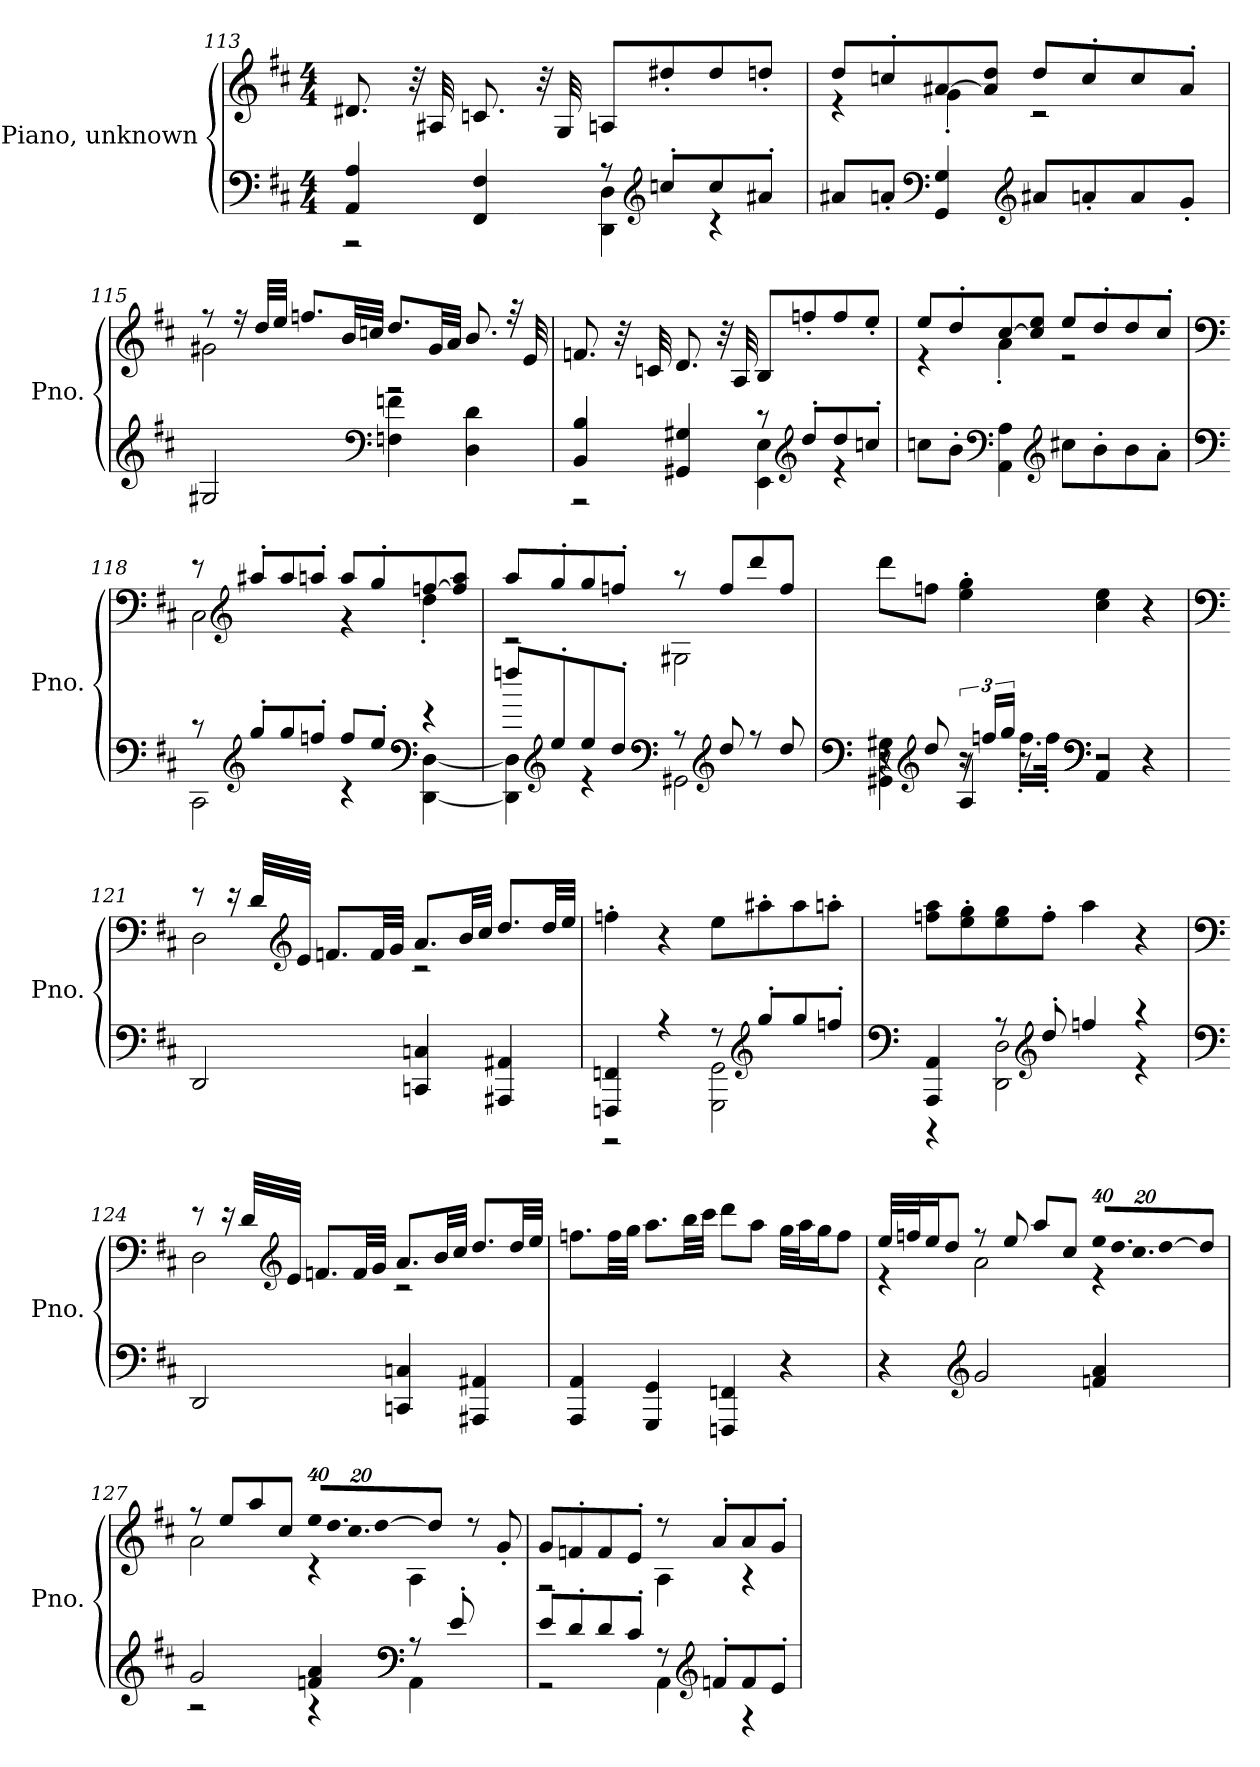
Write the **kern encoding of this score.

**kern	**kern
*part1	*part1
*staff2	*staff1
*I"Piano, unknown	*
*I'Pno.	*
*clefF4	*clefG2
*k[f#c#]	*k[f#c#]
*M4/4	*M4/4
=113	=113
*^	*
4AA/ 4A/	2r	8.d#X/
.	.	32r
.	.	32A#X/
4FF#/ 4F#/	.	8.cn/
.	.	32r
.	.	32G/
8r	4DD\ 4D\	8An/L
*clefG2	*	*
8ccn'/L	.	8dd#X'/
8cc/	4r	8dd#/
8a#X'/J	.	8ddn'/J
*v	*v	*
!!LO:LB:g=z
=114	=114
*	*^
8a#X/L	8dd/L	4r
8an'/J	8ccn'/	.
*clefF4	*	*
4GG/ 4G/	[8a#X/	4g'\
.	8a#/] 8dd/J	.
*clefG2	*	*
8a#X/L	8dd/L	2r
8an'/	8cc'/	.
8a/	8cc/	.
8g'/J	8a#'/J	.
=115	=115	=115
2G#X/	8r	2g#X\
.	16r	.
.	32dd/LLL	.
.	32ee/JJJ	.
.	8.ffn/L	.
.	32b/LL	.
.	32ccn/JJJ	.
*clefF4	*	*
4Fn\ 4fn\	8.dd/L	2r
.	32g#/LL	.
.	32a/JJJ	.
4D\ 4d\	8.b/	.
.	32r	.
.	32e/	.
*	*v	*v
!!LO:LB:g=z
=116	=116
*^	*
4BB/ 4B/	2r	8.fn/
.	.	32r
.	.	32cn/
4GG#X/ 4G#X/	.	8.d/
.	.	32r
.	.	32A/
8r	4EE\ 4E\	8B/L
*clefG2	*	*
8dd'/L	.	8ffn'/
8dd/	4r	8ff/
8ccn'/J	.	8ee'/J
*v	*v	*
=117	=117
*	*^
8ccn\L	8ee/L	4r
8b'\J	8dd'/	.
*clefF4	*	*
4AA\ 4A\	[8cc#/	4a'\
.	8cc#/] 8ee/J	.
*clefG2	*	*
8cc#X\L	8ee/L	2r
8b'\	8dd'/	.
8b\	8dd/	.
8a'\J	8cc#'/J	.
!!LO:LB:g=z	!!
=118	=118	=118
*clefF4	*clefF4	*
*^	*	*
8r	2CC#\	8r	2C#\
*clefG2	*	*clefG2	*
8gg'/L	.	8aa#X'/L	.
8gg/	.	8aa#/	.
8ffn'/J	.	8aan'/J	.
8ff/L	4r	8aa/L	4r
8ee'/J	.	8gg'/	.
*clefF4	*	*	*
4r	[4DD\ [4D\	[8ffn/	4dd'\
.	.	8ff/] 8aa/J	.
=119	=119	=119	=119
8ffn/L	4DD\] 4D\]	8aa/L	2r
*clefG2	*	*	*
8ee'/	.	8gg'/	.
8ee/	4r	8gg/	.
8dd'/J	.	8ffn'/J	.
*clefF4	*	*	*
8r	2GG#X\	8r	2G#X\
*clefG2	*	*	*
8dd/	.	8ff/L	.
8r	.	8ddd/	.
8dd/	.	8ff/J	.
*v	*v	*	*
*	*v	*v
!!LO:LB:g=z
=120	=120
*clefF4	*
*^	*
*	*^	*
8r	4GG#X\ 4G#X\	4r	8ddd\L
*clefG2	*	*	*
8dd/	.	.	8ffn\J
24r	8r	4A/	4ee\' 4gg\'
24ffn/LL	.	.	.
24gg/JJ	.	.	.
8r	16.ff'\LL	.	.
.	32ff'\JJk	.	.
*clefF4	*	*	*
4AA/	2r	2r	4cc#\ 4ee\
4r	.	.	4r
*v	*v	*v	*
=121	=121
*	*clefF4
*	*^
2DD/	8r	2D\
.	16r	.
.	32d/LLL	.
*	*clefG2	*
.	32e/JJJ	.
.	8.fn/L	.
.	32f/LL	.
.	32g/JJJ	.
4CCn/ 4Cn/	8.a/L	2r
.	32b/LL	.
.	32cc#/JJJ	.
4AAA#X/ 4AA#X/	8.dd/L	.
.	32dd/LL	.
.	32ee/JJJ	.
*	*v	*v
=122	=122
*^	*
4FFFn/ 4FFn/	2r	4ffn'\
4r	.	4r
8r	2GGG\ 2GG\	8ee\L
*clefG2	*	*
8gg'/L	.	8aa#X'\
8gg/	.	8aa#\
8ffn'/J	.	8aan'\J
!!LO:LB:g=z
=123	=123	=123
*clefF4	*	*
4AAA/ 4AA/	4r	8ffn\ 8aa\L
.	.	8ee\' 8gg\'
8r	2DD\ 2D\	8ee\ 8gg\
*clefG2	*	*
8dd'/	.	8ff'\J
4ffn/	.	4aa\
4r	4r	4r
*v	*v	*
=124	=124
*clefF4	*clefF4
*	*^
2DD/	8r	2D\
.	16r	.
.	32d/LLL	.
*	*clefG2	*
.	32e/JJJ	.
.	8.fn/L	.
.	32f/LL	.
.	32g/JJJ	.
4CCn/ 4Cn/	8.a/L	2r
.	32b/LL	.
.	32cc#/JJJ	.
4AAA#X/ 4AA#X/	8.dd/L	.
.	32dd/LL	.
.	32ee/JJJ	.
*	*v	*v
=125	=125
4AAA/ 4AA/	8.ffn\L
.	32ff\LL
.	32gg\JJJ
4GGG/ 4GG/	8.aa\L
.	32bb\LL
.	32ccc#\JJJ
4FFFn/ 4FFn/	8ddd\L
.	8aa\J
4r	32gg\LLL
.	32aa\J
.	16gg\J
.	8ff\J
!!LO:PB:g=z
=126	=126
*	*^
4r	32ee/LLL	4r
.	32ffn/J	.
.	16ee/J	.
.	8dd/J	.
*clefG2	*	*
2g/	8r	2a\
.	8ee/	.
.	8aa/L	.
.	8cc#/J	.
*	*Xbrackettup	*
!	!LO:N:vis=32	!
4fn/ 4a/	640%23ee/LLL	4r
!	!LO:N:vis=64.	!
.	640%17dd/L	.
!	!LO:N:vis=64.	!
.	640%17cc#/J	.
!	!LO:N:vis=32	!
.	[640%23dd/JJ	.
.	8dd/J]	.
=127	=127	=127
*^	*	*
2g/	2r	8r	2a\
.	.	8ee/L	.
.	.	8aa/	.
.	.	8cc#/J	.
!	!	!LO:N:vis=32	!
4fn/ 4a/	4r	640%23ee/LLL	4r
!	!	!LO:N:vis=64.	!
.	.	640%17dd/L	.
!	!	!LO:N:vis=64.	!
.	.	640%17cc#/J	.
!	!	!LO:N:vis=32	!
.	.	[640%23dd/JJ	.
.	.	8dd/J]	.
*clefF4	*	*	*
8r	4AA\	8r	4A\
8e'/	.	8g'/	.
=128	=128	=128	=128
8e/L	2r	8g/L	2r
8d'/	.	8fn'/	.
8d/	.	8f/	.
8c#'/J	.	8e'/J	.
8r	4AA\	8r	4A\
*clefG2	*	*	*
8fn'/L	.	8a'/L	.
8f/	4r	8a/	4r
8e'/J	.	8g'/J	.
*v	*v	*	*
*	*v	*v
=	=
*-	*-
